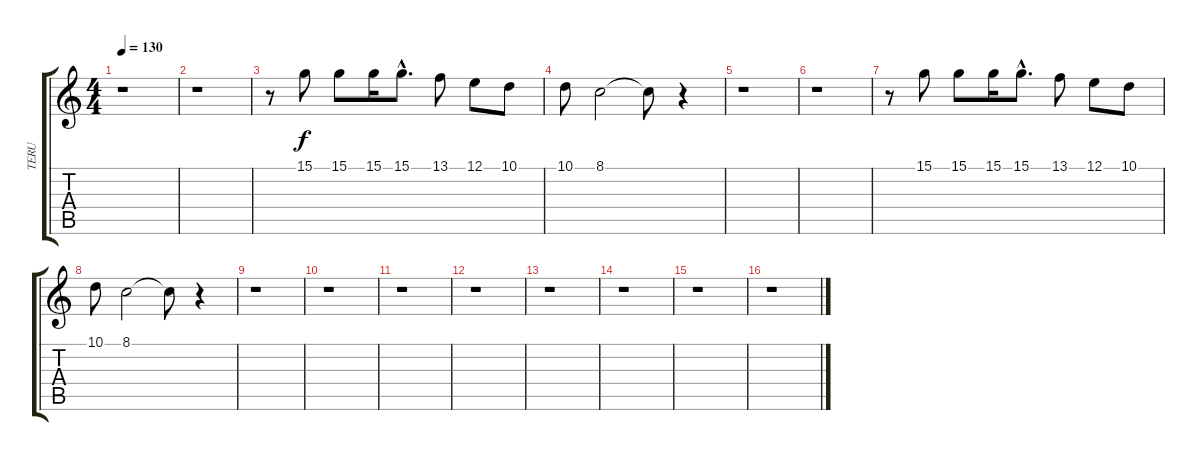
\track ("TERU" "TERU") {instrument lead1square}
\staff {score tabs}
\tuning (E4 B3 G3 D3 A2 E2) {hide}
\ts (4 4)
\tempo 130
\clef g2
\ks c
r.1{dy f instrument lead1square} |
r.1 |
r.8 15.1.8 15.1.8 15.1.16 15.1{hac}.8{d} 13.1.8 12.1.8 10.1.8 |
10.1.8 8.1.2 8.1{t}.8 r.4 |
r.1 |
r.1 |
r.8 15.1.8 15.1.8 15.1.16 15.1{hac}.8{d} 13.1.8 12.1.8 10.1.8 |
10.1.8 8.1.2 8.1{t}.8 r.4 |
r.1 |
r.1 |
r.1 |
r.1 |
r.1 |
r.1 |
r.1 |
r.1
